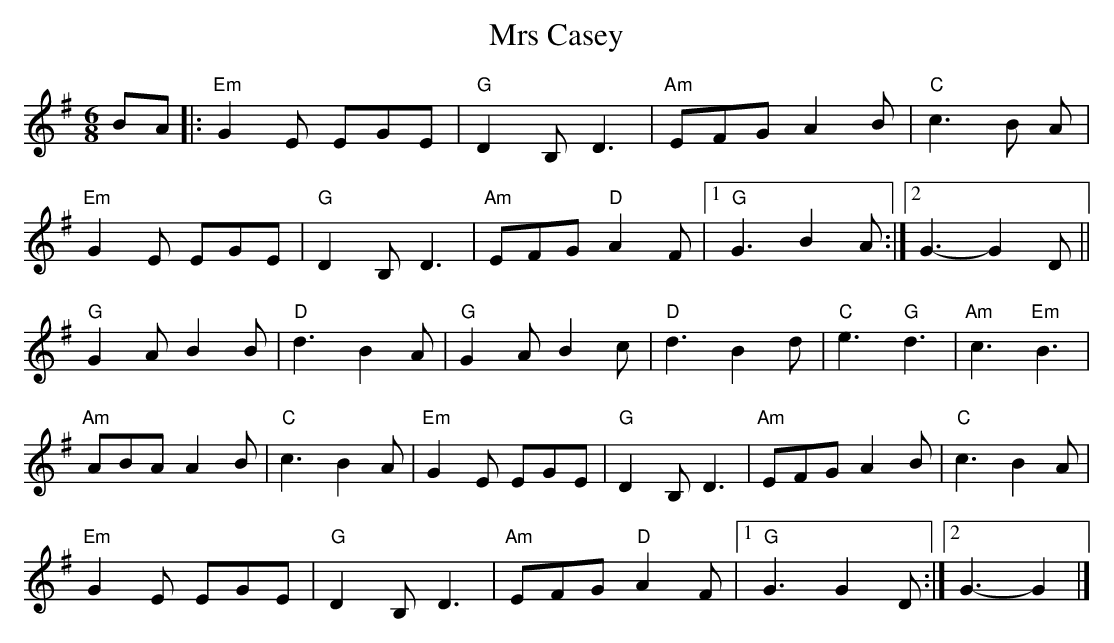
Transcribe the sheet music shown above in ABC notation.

X:1
T: Mrs Casey
M: 6/8
L: 1/8
K: Gmaj
BA |: \
"Em" G2 E EGE | "G" D2 B,2<D2 | "Am" EFG A2 B | "C" c2>B2 A |
"Em" G2 E EGE | "G" D2 B,2<D2 | "Am" EFG "D" A2 F |\
[1 "G" G3 B2 A :| \
[2 G3-G2 D ||
"G" G2 A B2 B | "D" d3 B2 A | "G" G2 A B2 c | "D" d3 B2 d |\
"C" e3 "G" d3 | "Am" c3 "Em" B3 |
"Am" ABA A2 B | "C" c3 B2 A | "Em" G2 E EGE |\
"G" D2 B,2<D2 | "Am" EFG A2 B | "C" c3 B2 A |
"Em" G2 E EGE | "G" D2 B,2<D2 | "Am" EFG "D" A2 F |\
[1 "G" G3 G2 D :|\
[2 G3-G2 |]
